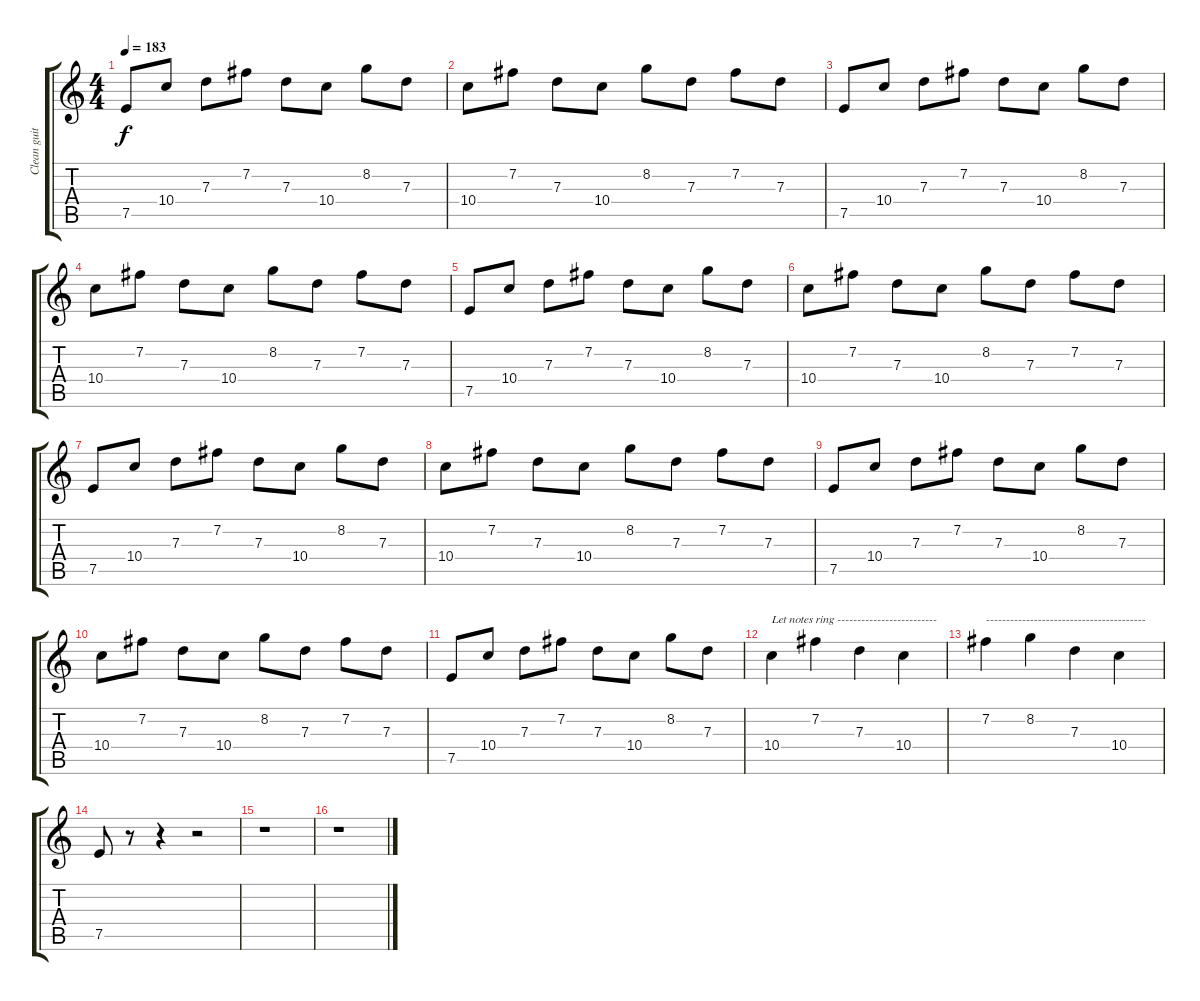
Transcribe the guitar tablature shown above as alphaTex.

\track ("Clean guitar w/P.M." "Clean guit") {instrument electricguitarclean}
\staff {score tabs}
\tuning (E4 B3 G3 D3 A2 E2) {hide}
\ts (4 4)
\tempo 183
\clef g2
\ks c
7.5.8{dy f} 10.4.8 7.3.8 7.2.8 7.3.8 10.4.8 8.2.8 7.3.8 |
10.4.8 7.2.8 7.3.8 10.4.8 8.2.8 7.3.8 7.2.8 7.3.8 |
7.5.8 10.4.8 7.3.8 7.2.8 7.3.8 10.4.8 8.2.8 7.3.8 |
10.4.8 7.2.8 7.3.8 10.4.8 8.2.8 7.3.8 7.2.8 7.3.8 |
7.5.8 10.4.8 7.3.8 7.2.8 7.3.8 10.4.8 8.2.8 7.3.8 |
10.4.8 7.2.8 7.3.8 10.4.8 8.2.8 7.3.8 7.2.8 7.3.8 |
7.5.8 10.4.8 7.3.8 7.2.8 7.3.8 10.4.8 8.2.8 7.3.8 |
10.4.8 7.2.8 7.3.8 10.4.8 8.2.8 7.3.8 7.2.8 7.3.8 |
7.5.8 10.4.8 7.3.8 7.2.8 7.3.8 10.4.8 8.2.8 7.3.8 |
10.4.8 7.2.8 7.3.8 10.4.8 8.2.8 7.3.8 7.2.8 7.3.8 |
7.5.8 10.4.8 7.3.8 7.2.8 7.3.8 10.4.8 8.2.8 7.3.8 |
10.4.4{txt "Let notes ring -------------------------"} 7.2.4 7.3.4 10.4.4 |
7.2.4{txt "----------------------------------------"} 8.2.4 7.3.4 10.4.4 |
7.5.8 r.8 r.4 r.2 |
r.1 |
r.1
